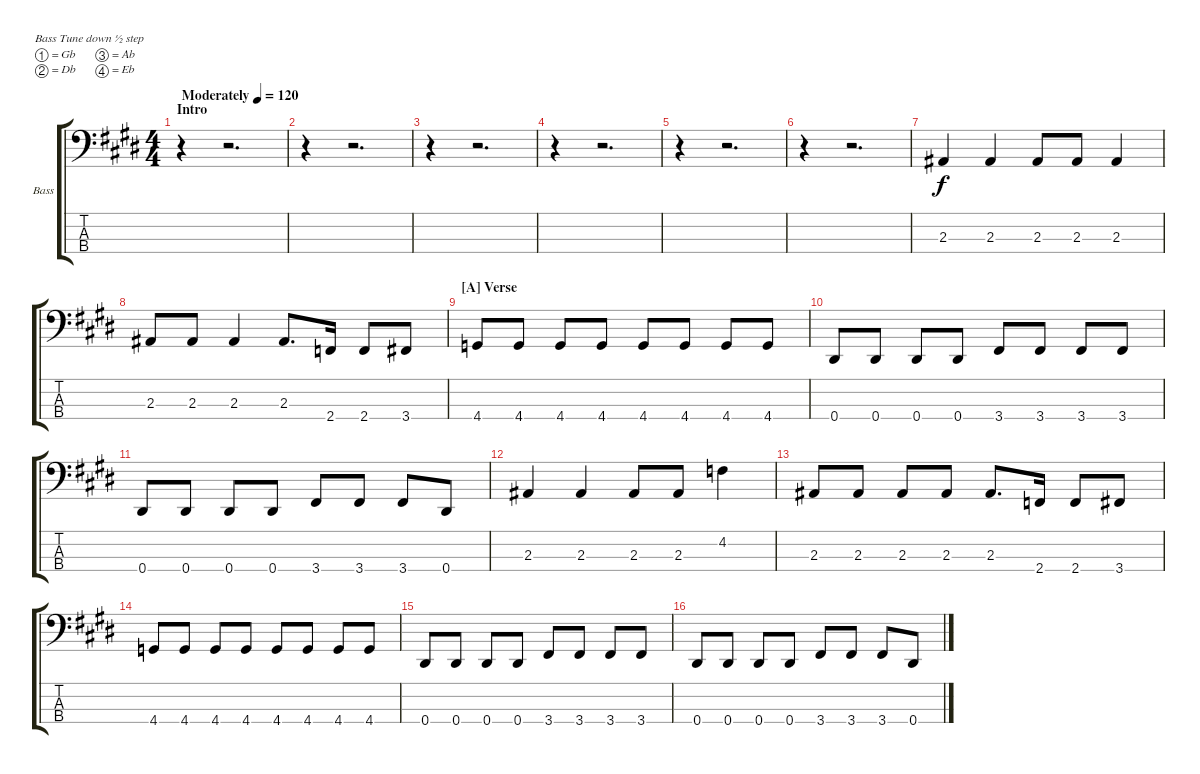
\defaultSystemsLayout 4
\bracketExtendMode groupsimilarinstruments
\firstSystemTrackNameOrientation horizontal
\otherSystemsTrackNameOrientation horizontal
\track ("Bass" "Bass") {instrument electricbassfinger}
\staff {score tabs}
\tuning (Gb2 Db2 Ab1 Eb1)
\ts (4 4)
\section ("" "Intro")
\tempo (120 "Moderately")
\clef f4
\scale
1.10845
\ks e
r.4{dy f instrument electricbassfinger} r.2{d} |
\scale
0.891551 r.4 r.2{d} |
\scale
1.07818 r.4 r.2{d} |
\scale
0.921816 r.4 r.2{d} |
\scale
1.07818 r.4 r.2{d} |
\scale
0.921816 r.4 r.2{d} |
\scale
1.07818 2.3.4 2.3.4 2.3.8 2.3.8 2.3.4 |
\scale
0.921816 2.3.8 2.3.8 2.3.4 2.3.8{d} 2.4.16 2.4.8 3.4.8 |
\section ("A" "Verse")
\scale
1.07818 4.4.8 4.4.8 4.4.8 4.4.8 4.4.8 4.4.8 4.4.8 4.4.8 |
\scale
0.921816 0.4.8 0.4.8 0.4.8 0.4.8 3.4.8 3.4.8 3.4.8 3.4.8 |
\scale
1.07818 0.4.8 0.4.8 0.4.8 0.4.8 3.4.8 3.4.8 3.4.8 0.4.8 |
\scale
0.921816 2.3.4 2.3.4 2.3.8 2.3.8 4.2.4 |
\scale
1.07818 2.3.8 2.3.8 2.3.8 2.3.8 2.3.8{d} 2.4.16 2.4.8 3.4.8 |
\scale
0.921816 4.4.8 4.4.8 4.4.8 4.4.8 4.4.8 4.4.8 4.4.8 4.4.8 |
\scale
1.07818 0.4.8 0.4.8 0.4.8 0.4.8 3.4.8 3.4.8 3.4.8 3.4.8 |
\scale
0.921816 0.4.8 0.4.8 0.4.8 0.4.8 3.4.8 3.4.8 3.4.8 0.4.8
